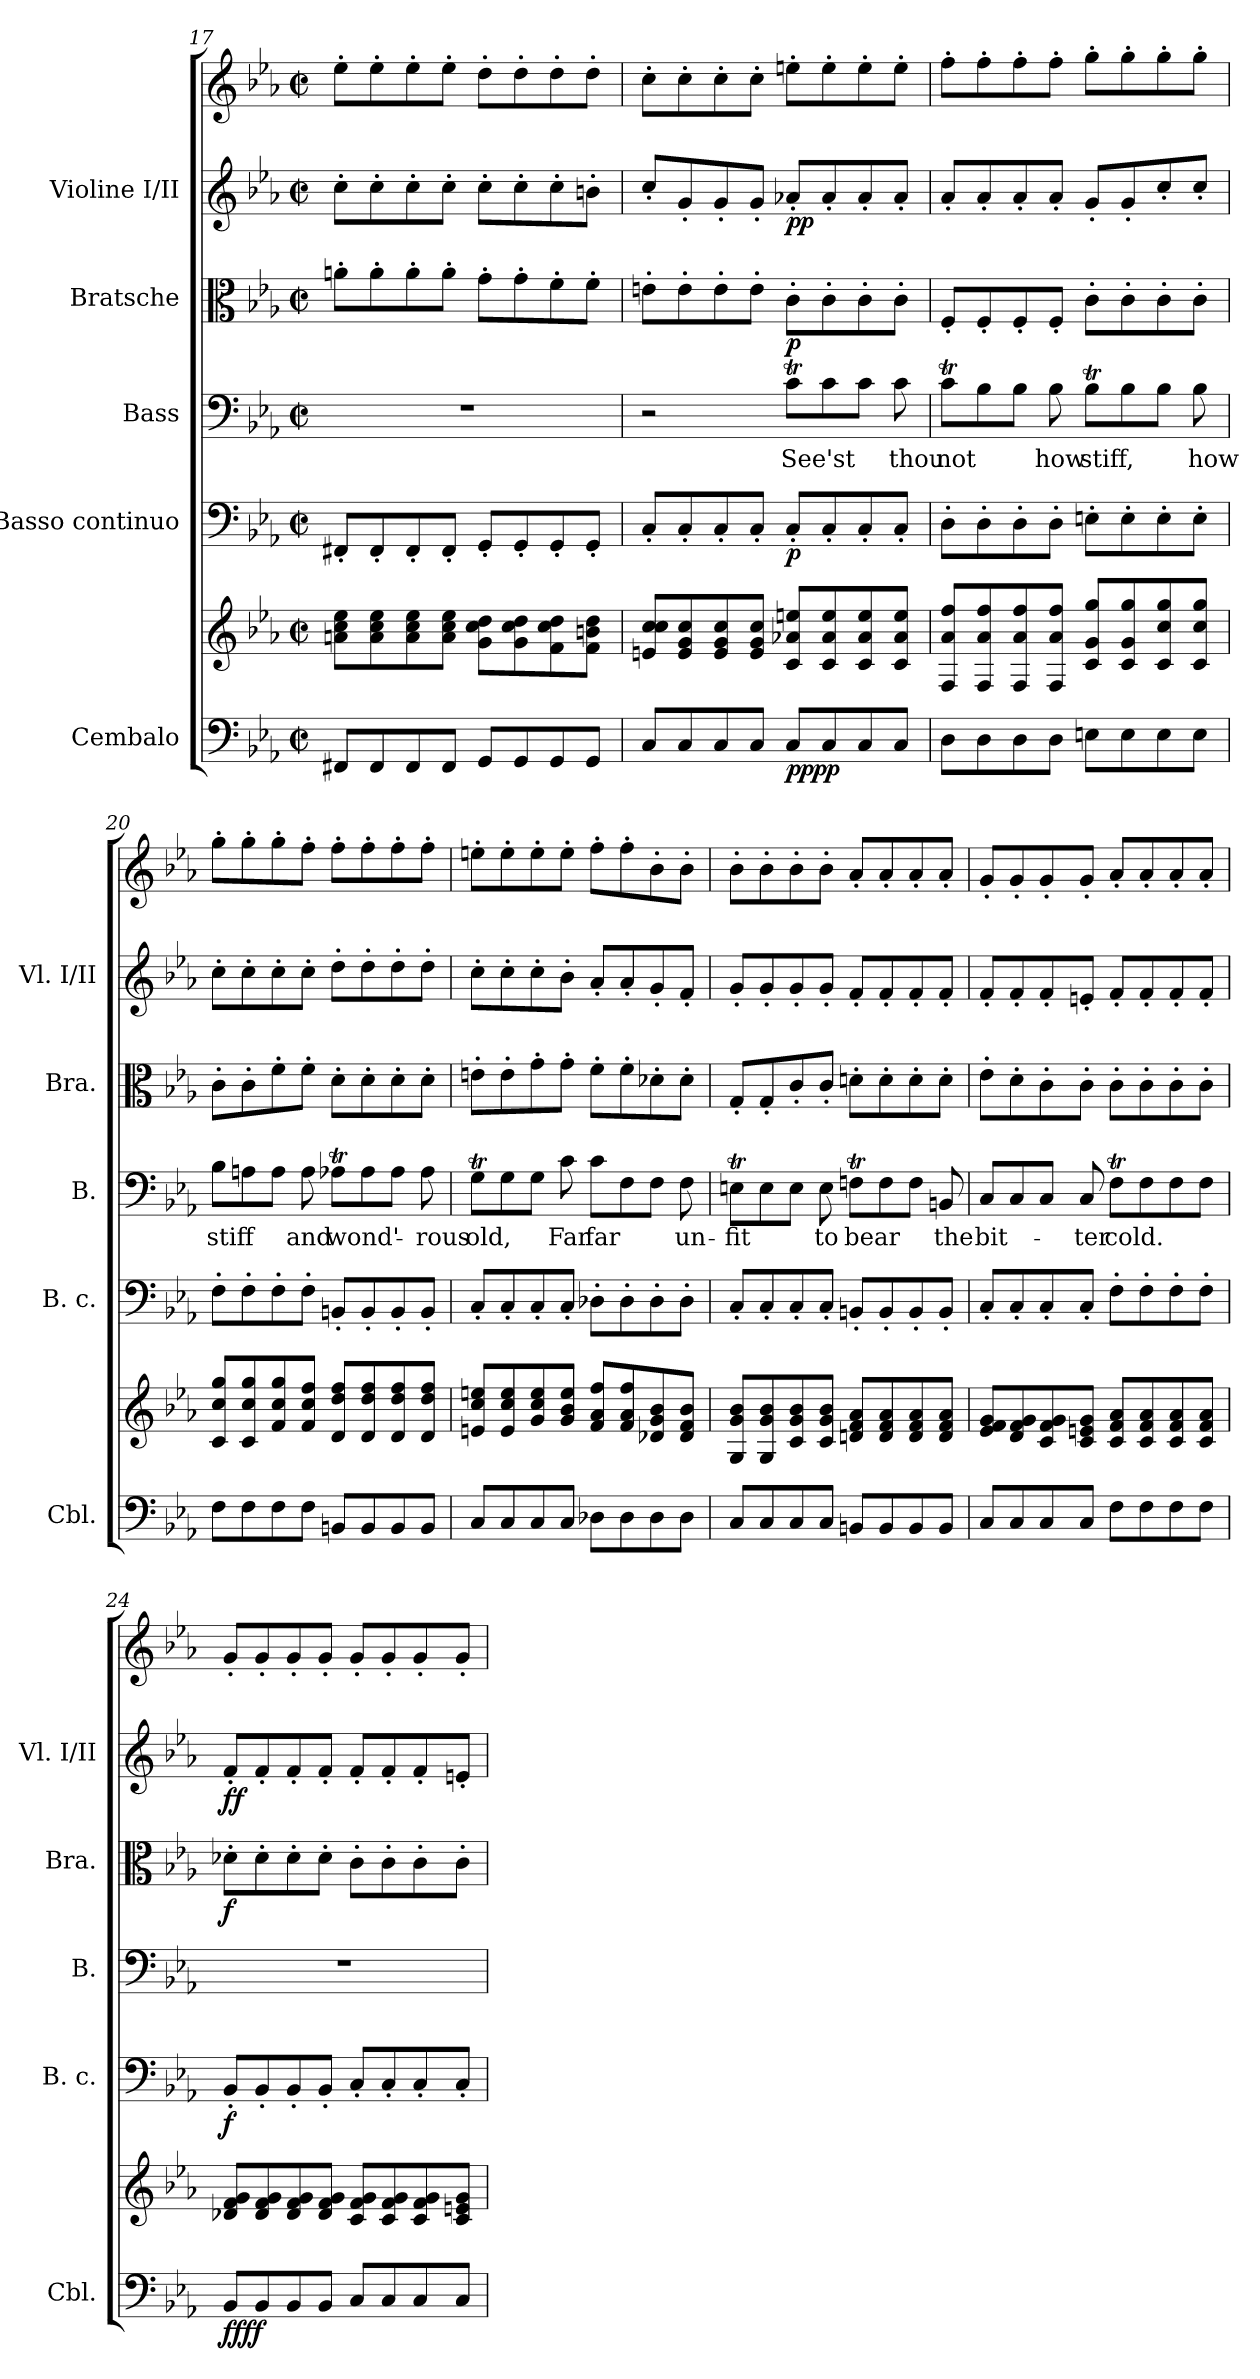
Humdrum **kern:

**kern	**kern	**dynam	**kern	**dynam	**kern	**text	**kern	**dynam	**kern	**kern	**dynam
*part5	*part5	*part5	*part4	*part4	*part3	*part3	*part2	*part2	*part1	*part1	*part1
*staff7	*staff6	*staff6/7	*staff5	*staff5	*staff4	*staff4	*staff3	*staff3	*staff2	*staff1	*staff1/2
*I"Cembalo	*	*	*I"Basso continuo	*	*I"Bass	*	*I"Bratsche	*	*I"Violine I/II	*	*
*I'Cbl.	*	*	*I'B. c.	*	*I'B.	*	*I'Bra.	*	*I'Vl. I/II	*	*
!!LO:PB:g=z
*clefF4	*clefG2	*	*clefF4	*	*clefF4	*	*clefC3	*	*clefG2	*clefG2	*
*k[b-e-a-]	*k[b-e-a-]	*	*k[b-e-a-]	*	*k[b-e-a-]	*	*k[b-e-a-]	*	*k[b-e-a-]	*k[b-e-a-]	*
*M2/2	*M2/2	*	*M2/2	*	*M2/2	*	*M2/2	*	*M2/2	*M2/2	*
*met(c|)	*met(c|)	*	*met(c|)	*	*met(c|)	*	*met(c|)	*	*met(c|)	*met(c|)	*
=17	=17	=17	=17	=17	=17	=17	=17	=17	=17	=17	=17
8FF#X/L	8an\ 8cc\ 8ee-\L	.	8FF#X'/L	.	1r	.	8an'\L	.	8cc'\L	8ee-'\L	.
8FF#/	8a\ 8cc\ 8ee-\	.	8FF#'/	.	.	.	8a'\	.	8cc'\	8ee-'\	.
8FF#/	8a\ 8cc\ 8ee-\	.	8FF#'/	.	.	.	8a'\	.	8cc'\	8ee-'\	.
8FF#/J	8a\ 8cc\ 8ee-\J	.	8FF#'/J	.	.	.	8a'\J	.	8cc'\J	8ee-'\J	.
8GG/L	8g\ 8cc\ 8dd\L	.	8GG'/L	.	.	.	8g'\L	.	8cc'\L	8dd'\L	.
8GG/	8g\ 8cc\ 8dd\	.	8GG'/	.	.	.	8g'\	.	8cc'\	8dd'\	.
8GG/	8f\ 8cc\ 8dd\	.	8GG'/	.	.	.	8f'\	.	8cc'\	8dd'\	.
8GG/J	8f\ 8bn\ 8dd\J	.	8GG'/J	.	.	.	8f'\J	.	8bn'\J	8dd'\J	.
=18	=18	=18	=18	=18	=18	=18	=18	=18	=18	=18	=18
8C/L	8en/ 8cc/ 8cc/L	.	8C'/L	.	2r	.	8en'\L	.	8cc'/L	8cc'\L	.
8C/	8e/ 8g/ 8cc/	.	8C'/	.	.	.	8e'\	.	8g'/	8cc'\	.
8C/	8e/ 8g/ 8cc/	.	8C'/	.	.	.	8e'\	.	8g'/	8cc'\	.
8C/J	8e/ 8g/ 8cc/J	.	8C'/J	.	.	.	8e'\J	.	8g'/J	8cc'\J	.
!	!	!LO:DY:b=2	!	!	!	!LO:LY:b	!	!	!	!	!
!	!	!LO:DY:n=1:b	!	!	!	!	!	!	!	!	!
!	!	!LO:DY:n=2:b	!	!	!	!	!	!	!	!	!
!	!	!LO:DY:n=3:b	!	!LO:DY:b	!	!	!	!LO:DY:b	!	!	!LO:DY:b=2
!	!	!	!	!	!	!	!	!	!	!	!LO:DY:n=1:b
8C/L	8c/ 8a-X/ 8een/L	p p p p	8C'/L	p	8cT\L	See'st	8c'\L	p	8a-X'/L	8een'\L	p p
8C/	8c/ 8a-/ 8ee/	.	8C'/	.	8c\	.	8c'\	.	8a-'/	8ee'\	.
8C/	8c/ 8a-/ 8ee/	.	8C'/	.	8cTTT\J	.	8c'\	.	8a-'/	8ee'\	.
!	!	!	!	!	!	!LO:LY:b	!	!	!	!	!
8C/J	8c/ 8a-/ 8ee/J	.	8C'/J	.	8c\	thou	8c'\J	.	8a-'/J	8ee'\J	.
=19	=19	=19	=19	=19	=19	=19	=19	=19	=19	=19	=19
!	!	!	!	!	!	!LO:LY:b	!	!	!	!	!
8D\L	8F/ 8a-/ 8ff/L	.	8D'\L	.	8cT\L	not	8F'/L	.	8a-'/L	8ff'\L	.
8D\	8F/ 8a-/ 8ff/	.	8D'\	.	8B-\	.	8F'/	.	8a-'/	8ff'\	.
8D\	8F/ 8a-/ 8ff/	.	8D'\	.	8B-TTT\J	.	8F'/	.	8a-'/	8ff'\	.
!	!	!	!	!	!	!LO:LY:b	!	!	!	!	!
8D\J	8F/ 8a-/ 8ff/J	.	8D'\J	.	8B-\	how	8F'/J	.	8a-'/J	8ff'\J	.
!	!	!	!	!	!	!LO:LY:b	!	!	!	!	!
8En\L	8c/ 8g/ 8gg/L	.	8En'\L	.	8B-T\L	stiff,	8c'\L	.	8g'/L	8gg'\L	.
8E\	8c/ 8g/ 8gg/	.	8E'\	.	8B-\	.	8c'\	.	8g'/	8gg'\	.
8E\	8c/ 8cc/ 8gg/	.	8E'\	.	8B-TTT\J	.	8c'\	.	8cc'/	8gg'\	.
!	!	!	!	!	!	!LO:LY:b	!	!	!	!	!
8E\J	8c/ 8cc/ 8gg/J	.	8E'\J	.	8B-\	how	8c'\J	.	8cc'/J	8gg'\J	.
=20	=20	=20	=20	=20	=20	=20	=20	=20	=20	=20	=20
!	!	!	!	!	!	!LO:LY:b	!	!	!	!	!
8F\L	8c/ 8cc/ 8gg/L	.	8F'\L	.	8B-\L	stiff	8c'\L	.	8cc'\L	8gg'\L	.
8F\	8c/ 8cc/ 8gg/	.	8F'\	.	8An\	.	8c'\	.	8cc'\	8gg'\	.
8F\	8f/ 8cc/ 8gg/	.	8F'\	.	8A\J	.	8f'\	.	8cc'\	8gg'\	.
!	!	!	!	!	!	!LO:LY:b	!	!	!	!	!
8F\J	8f/ 8cc/ 8ff/J	.	8F'\J	.	8A\	and	8f'\J	.	8cc'\J	8ff'\J	.
!	!	!	!	!	!	!LO:LY:b	!	!	!	!	!
8BBn/L	8d/ 8dd/ 8ff/L	.	8BBn'/L	.	8A-XT\L	wond'-	8d'\L	.	8dd'\L	8ff'\L	.
8BB/	8d/ 8dd/ 8ff/	.	8BB'/	.	8A-\	.	8d'\	.	8dd'\	8ff'\	.
8BB/	8d/ 8dd/ 8ff/	.	8BB'/	.	8A-TTT\J	.	8d'\	.	8dd'\	8ff'\	.
!	!	!	!	!	!	!LO:LY:b	!	!	!	!	!
8BB/J	8d/ 8dd/ 8ff/J	.	8BB'/J	.	8A-\	-rous	8d'\J	.	8dd'\J	8ff'\J	.
!!LO:LB:g=z
=21	=21	=21	=21	=21	=21	=21	=21	=21	=21	=21	=21
!	!	!	!	!	!	!LO:LY:b	!	!	!	!	!
8C/L	8en/ 8cc/ 8een/L	.	8C'/L	.	8Gt\L	old,	8en'\L	.	8cc'\L	8een'\L	.
8C/	8e/ 8cc/ 8ee/	.	8C'/	.	8G\	.	8e'\	.	8cc'\	8ee'\	.
8C/	8g/ 8cc/ 8ee/	.	8C'/	.	8GTTT\J	.	8g'\	.	8cc'\	8ee'\	.
!	!	!	!	!	!	!LO:LY:b	!	!	!	!	!
8C/J	8g/ 8b-/ 8ee/J	.	8C'/J	.	8c\	Far	8g'\J	.	8b-'\J	8ee'\J	.
!	!	!	!	!	!	!LO:LY:b	!	!	!	!	!
8D-X\L	8f/ 8a-/ 8ff/L	.	8D-X'\L	.	8c\L	far	8f'\L	.	8a-'/L	8ff'\L	.
8D-\	8f/ 8a-/ 8ff/	.	8D-'\	.	8F\	.	8f'\	.	8a-'/	8ff'\	.
8D-\	8d-X/ 8g/ 8b-/	.	8D-'\	.	8F\J	.	8d-X'\	.	8g'/	8b-'\	.
!	!	!	!	!	!	!LO:LY:b	!	!	!	!	!
8D-\J	8d-/ 8f/ 8b-/J	.	8D-'\J	.	8F\	un-	8d-'\J	.	8f'/J	8b-'\J	.
=22	=22	=22	=22	=22	=22	=22	=22	=22	=22	=22	=22
!	!	!	!	!	!	!LO:LY:b	!	!	!	!	!
8C/L	8G/ 8g/ 8b-/L	.	8C'/L	.	8Ent\L	-fit	8G'/L	.	8g'/L	8b-'\L	.
8C/	8G/ 8g/ 8b-/	.	8C'/	.	8E\	.	8G'/	.	8g'/	8b-'\	.
8C/	8c/ 8g/ 8b-/	.	8C'/	.	8ETTT\J	.	8c'/	.	8g'/	8b-'\	.
!	!	!	!	!	!	!LO:LY:b	!	!	!	!	!
8C/J	8c/ 8g/ 8b-/J	.	8C'/J	.	8E\	to	8c'/J	.	8g'/J	8b-'\J	.
!	!	!	!	!	!	!LO:LY:b	!	!	!	!	!
8BBn/L	8dn/ 8f/ 8a-/L	.	8BBn'/L	.	8FT\L	bear	8dn'\L	.	8f'/L	8a-'/L	.
8BB/	8d/ 8f/ 8a-/	.	8BB'/	.	8F\	.	8d'\	.	8f'/	8a-'/	.
8BB/	8d/ 8f/ 8a-/	.	8BB'/	.	8FTTT\J	.	8d'\	.	8f'/	8a-'/	.
!	!	!	!	!	!	!LO:LY:b	!	!	!	!	!
8BB/J	8d/ 8f/ 8a-/J	.	8BB'/J	.	8BBn/	the	8d'\J	.	8f'/J	8a-'/J	.
=23	=23	=23	=23	=23	=23	=23	=23	=23	=23	=23	=23
!	!	!	!	!	!	!LO:LY:b	!	!	!	!	!
8C/L	8e-/ 8f/ 8g/L	.	8C'/L	.	8C/L	bit-	8e-'\L	.	8f'/L	8g'/L	.
8C/	8d/ 8f/ 8g/	.	8C'/	.	8C/	.	8d'\	.	8f'/	8g'/	.
8C/	8c/ 8f/ 8g/	.	8C'/	.	8C/J	.	8c'\	.	8f'/	8g'/	.
!	!	!	!	!	!	!LO:LY:b	!	!	!	!	!
8C/J	8c/ 8en/ 8g/J	.	8C'/J	.	8C/	-ter	8c'\J	.	8en'/J	8g'/J	.
!	!	!	!	!	!	!LO:LY:b	!	!	!	!	!
8F\L	8c/ 8f/ 8a-/L	.	8F'\L	.	8FT\L	cold.	8c'\L	.	8f'/L	8a-'/L	.
8F\	8c/ 8f/ 8a-/	.	8F'\	.	8F\	.	8c'\	.	8f'/	8a-'/	.
8F\	8c/ 8f/ 8a-/	.	8F'\	.	8F\	.	8c'\	.	8f'/	8a-'/	.
8F\J	8c/ 8f/ 8a-/J	.	8F'\J	.	8FTTT\J	.	8c'\J	.	8f'/J	8a-'/J	.
=24	=24	=24	=24	=24	=24	=24	=24	=24	=24	=24	=24
!	!	!LO:DY:b=2	!	!	!	!	!	!	!	!	!
!	!	!LO:DY:n=1:b	!	!	!	!	!	!	!	!	!
!	!	!LO:DY:n=2:b	!	!	!	!	!	!	!	!	!
!	!	!LO:DY:n=3:b	!	!LO:DY:b	!	!	!	!LO:DY:b	!	!	!LO:DY:b=2
!	!	!	!	!	!	!	!	!	!	!	!LO:DY:n=1:b
8BB-/L	8d-X/ 8f/ 8g/L	f f f f	8BB-'/L	f	1r	.	8d-X'\L	f	8f'/L	8g'/L	f f
8BB-/	8d-/ 8f/ 8g/	.	8BB-'/	.	.	.	8d-'\	.	8f'/	8g'/	.
8BB-/	8d-/ 8f/ 8g/	.	8BB-'/	.	.	.	8d-'\	.	8f'/	8g'/	.
8BB-/J	8d-/ 8f/ 8g/J	.	8BB-'/J	.	.	.	8d-'\J	.	8f'/J	8g'/J	.
8C/L	8c/ 8f/ 8g/L	.	8C'/L	.	.	.	8c'\L	.	8f'/L	8g'/L	.
8C/	8c/ 8f/ 8g/	.	8C'/	.	.	.	8c'\	.	8f'/	8g'/	.
8C/	8c/ 8f/ 8g/	.	8C'/	.	.	.	8c'\	.	8f'/	8g'/	.
8C/J	8c/ 8en/ 8g/J	.	8C'/J	.	.	.	8c'\J	.	8en'/J	8g'/J	.
=	=	=	=	=	=	=	=	=	=	=	=
*-	*-	*-	*-	*-	*-	*-	*-	*-	*-	*-	*-
